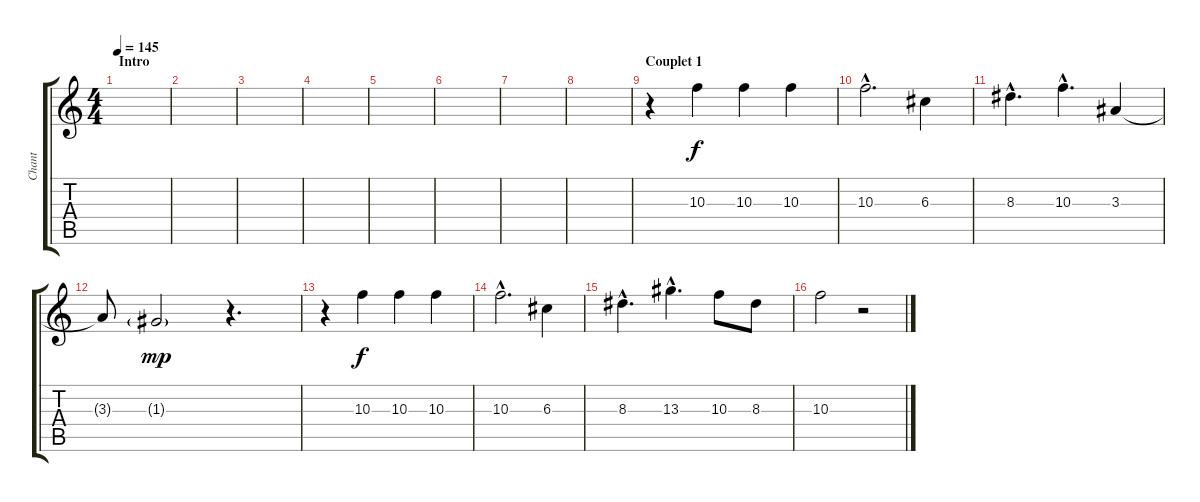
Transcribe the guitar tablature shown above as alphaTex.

\track ("Chant" "Chant") {instrument acousticguitarnylon}
\staff {score tabs}
\tuning (E4 B3 G3 D3 A2 E2) {hide}
\ts (4 4)
\section ("" "Intro")
\tempo 145
\clef g2
\ks c
|
|
|
|
|
|
|
|
\section ("" "Couplet 1")
r.4 10.3.4 10.3.4 10.3.4 |
10.3{hac}.2{d} 6.3.4 |
8.3{hac}.4{d} 10.3{hac}.4{d} 3.3.4 |
3.3{t}.8 1.3{g}.2{dy mp} r.4{d} |
r.4 10.3.4{dy f} 10.3.4 10.3.4 |
10.3{hac}.2{d} 6.3.4 |
8.3{hac}.4{d} 13.3{hac}.4{d} 10.3.8 8.3.8 |
10.3.2 r.2
